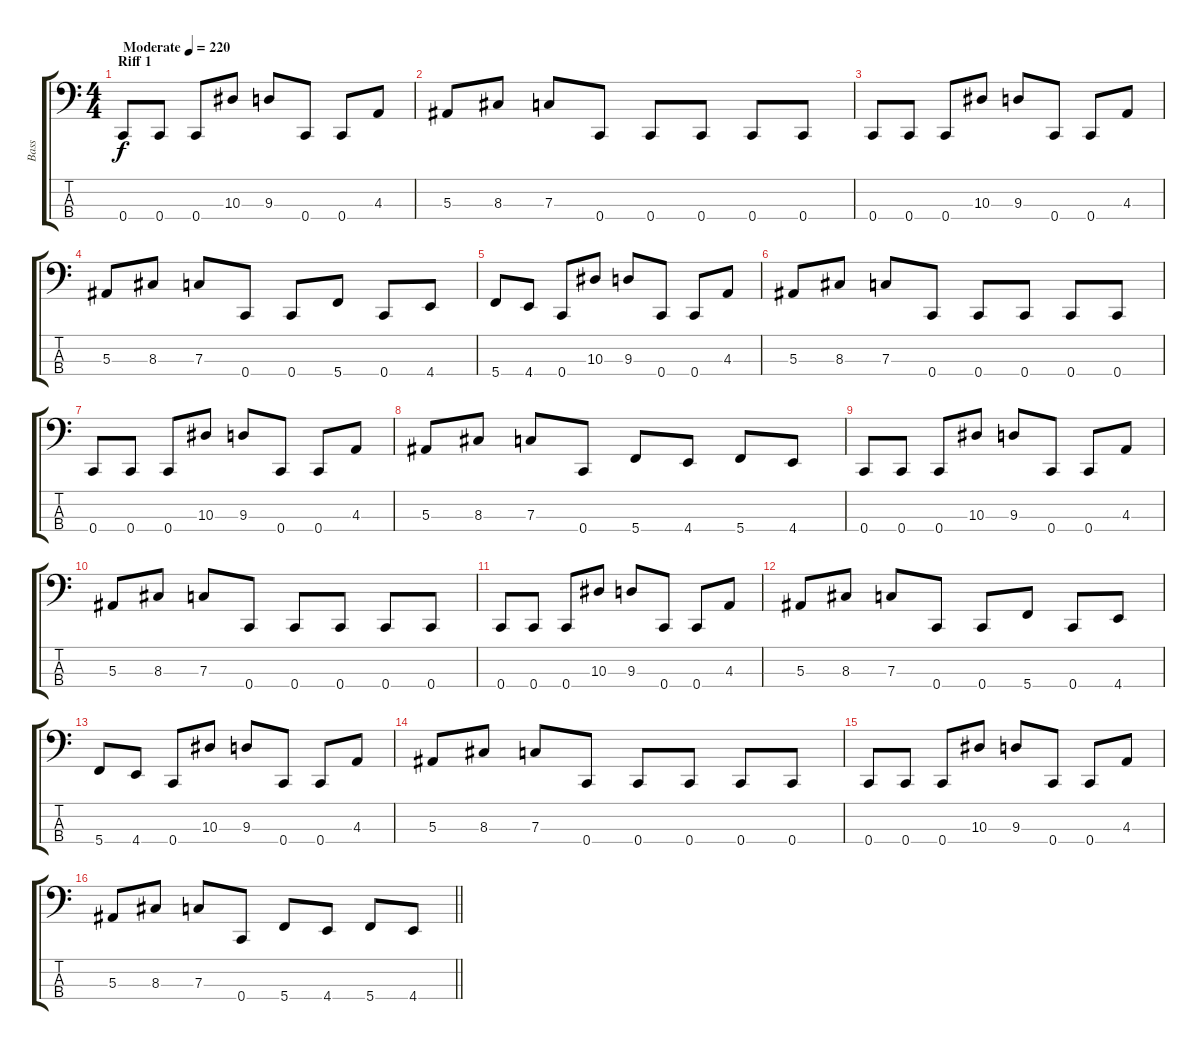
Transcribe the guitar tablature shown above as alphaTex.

\track ("Bass" "Bass") {instrument electricbassfinger}
\staff {score tabs}
\tuning (Eb2 Bb1 F1 C1) {hide}
\ts (4 4)
\section ("" "Riff 1")
\tempo (220 "Moderate")
\clef f4
\ks c
0.4.8{dy f instrument electricbassfinger} 0.4.8 0.4.8 10.3.8 9.3.8 0.4.8 0.4.8 4.3.8 |
5.3.8 8.3.8 7.3.8 0.4.8 0.4.8 0.4.8 0.4.8 0.4.8 |
0.4.8 0.4.8 0.4.8 10.3.8 9.3.8 0.4.8 0.4.8 4.3.8 |
5.3.8 8.3.8 7.3.8 0.4.8 0.4.8 5.4.8 0.4.8 4.4.8 |
5.4.8 4.4.8 0.4.8 10.3.8 9.3.8 0.4.8 0.4.8 4.3.8 |
5.3.8 8.3.8 7.3.8 0.4.8 0.4.8 0.4.8 0.4.8 0.4.8 |
0.4.8 0.4.8 0.4.8 10.3.8 9.3.8 0.4.8 0.4.8 4.3.8 |
5.3.8 8.3.8 7.3.8 0.4.8 5.4.8 4.4.8 5.4.8 4.4.8 |
0.4.8 0.4.8 0.4.8 10.3.8 9.3.8 0.4.8 0.4.8 4.3.8 |
5.3.8 8.3.8 7.3.8 0.4.8 0.4.8 0.4.8 0.4.8 0.4.8 |
0.4.8 0.4.8 0.4.8 10.3.8 9.3.8 0.4.8 0.4.8 4.3.8 |
5.3.8 8.3.8 7.3.8 0.4.8 0.4.8 5.4.8 0.4.8 4.4.8 |
5.4.8 4.4.8 0.4.8 10.3.8 9.3.8 0.4.8 0.4.8 4.3.8 |
5.3.8 8.3.8 7.3.8 0.4.8 0.4.8 0.4.8 0.4.8 0.4.8 |
0.4.8 0.4.8 0.4.8 10.3.8 9.3.8 0.4.8 0.4.8 4.3.8 |
\barLineRight lightlight
5.3.8 8.3.8 7.3.8 0.4.8 5.4.8 4.4.8 5.4.8 4.4.8
